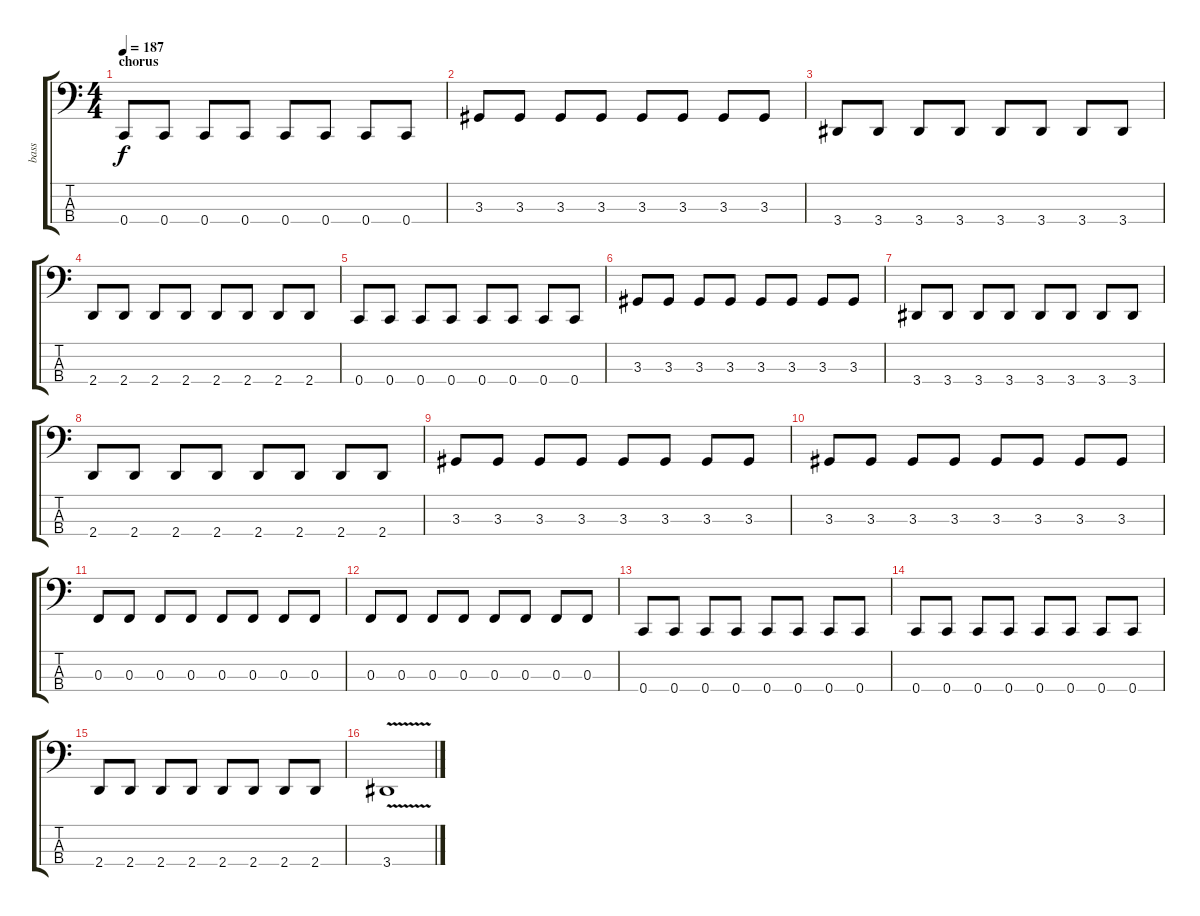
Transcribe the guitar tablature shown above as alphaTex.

\track ("bass" "bass") {instrument slapbass2}
\staff {score tabs}
\tuning (Eb2 Bb1 F1 C1) {hide}
\ts (4 4)
\section ("" "chorus")
\tempo 187
\clef f4
\ks c
0.4.8{dy f} 0.4.8 0.4.8 0.4.8 0.4.8 0.4.8 0.4.8 0.4.8 |
3.3.8 3.3.8 3.3.8 3.3.8 3.3.8 3.3.8 3.3.8 3.3.8 |
3.4.8 3.4.8 3.4.8 3.4.8 3.4.8 3.4.8 3.4.8 3.4.8 |
2.4.8 2.4.8 2.4.8 2.4.8 2.4.8 2.4.8 2.4.8 2.4.8 |
0.4.8 0.4.8 0.4.8 0.4.8 0.4.8 0.4.8 0.4.8 0.4.8 |
3.3.8 3.3.8 3.3.8 3.3.8 3.3.8 3.3.8 3.3.8 3.3.8 |
3.4.8 3.4.8 3.4.8 3.4.8 3.4.8 3.4.8 3.4.8 3.4.8 |
2.4.8 2.4.8 2.4.8 2.4.8 2.4.8 2.4.8 2.4.8 2.4.8 |
3.3.8 3.3.8 3.3.8 3.3.8 3.3.8 3.3.8 3.3.8 3.3.8 |
3.3.8 3.3.8 3.3.8 3.3.8 3.3.8 3.3.8 3.3.8 3.3.8 |
0.3.8 0.3.8 0.3.8 0.3.8 0.3.8 0.3.8 0.3.8 0.3.8 |
0.3.8 0.3.8 0.3.8 0.3.8 0.3.8 0.3.8 0.3.8 0.3.8 |
0.4.8 0.4.8 0.4.8 0.4.8 0.4.8 0.4.8 0.4.8 0.4.8 |
0.4.8 0.4.8 0.4.8 0.4.8 0.4.8 0.4.8 0.4.8 0.4.8 |
2.4.8 2.4.8 2.4.8 2.4.8 2.4.8 2.4.8 2.4.8 2.4.8 |
3.4{v}.1
